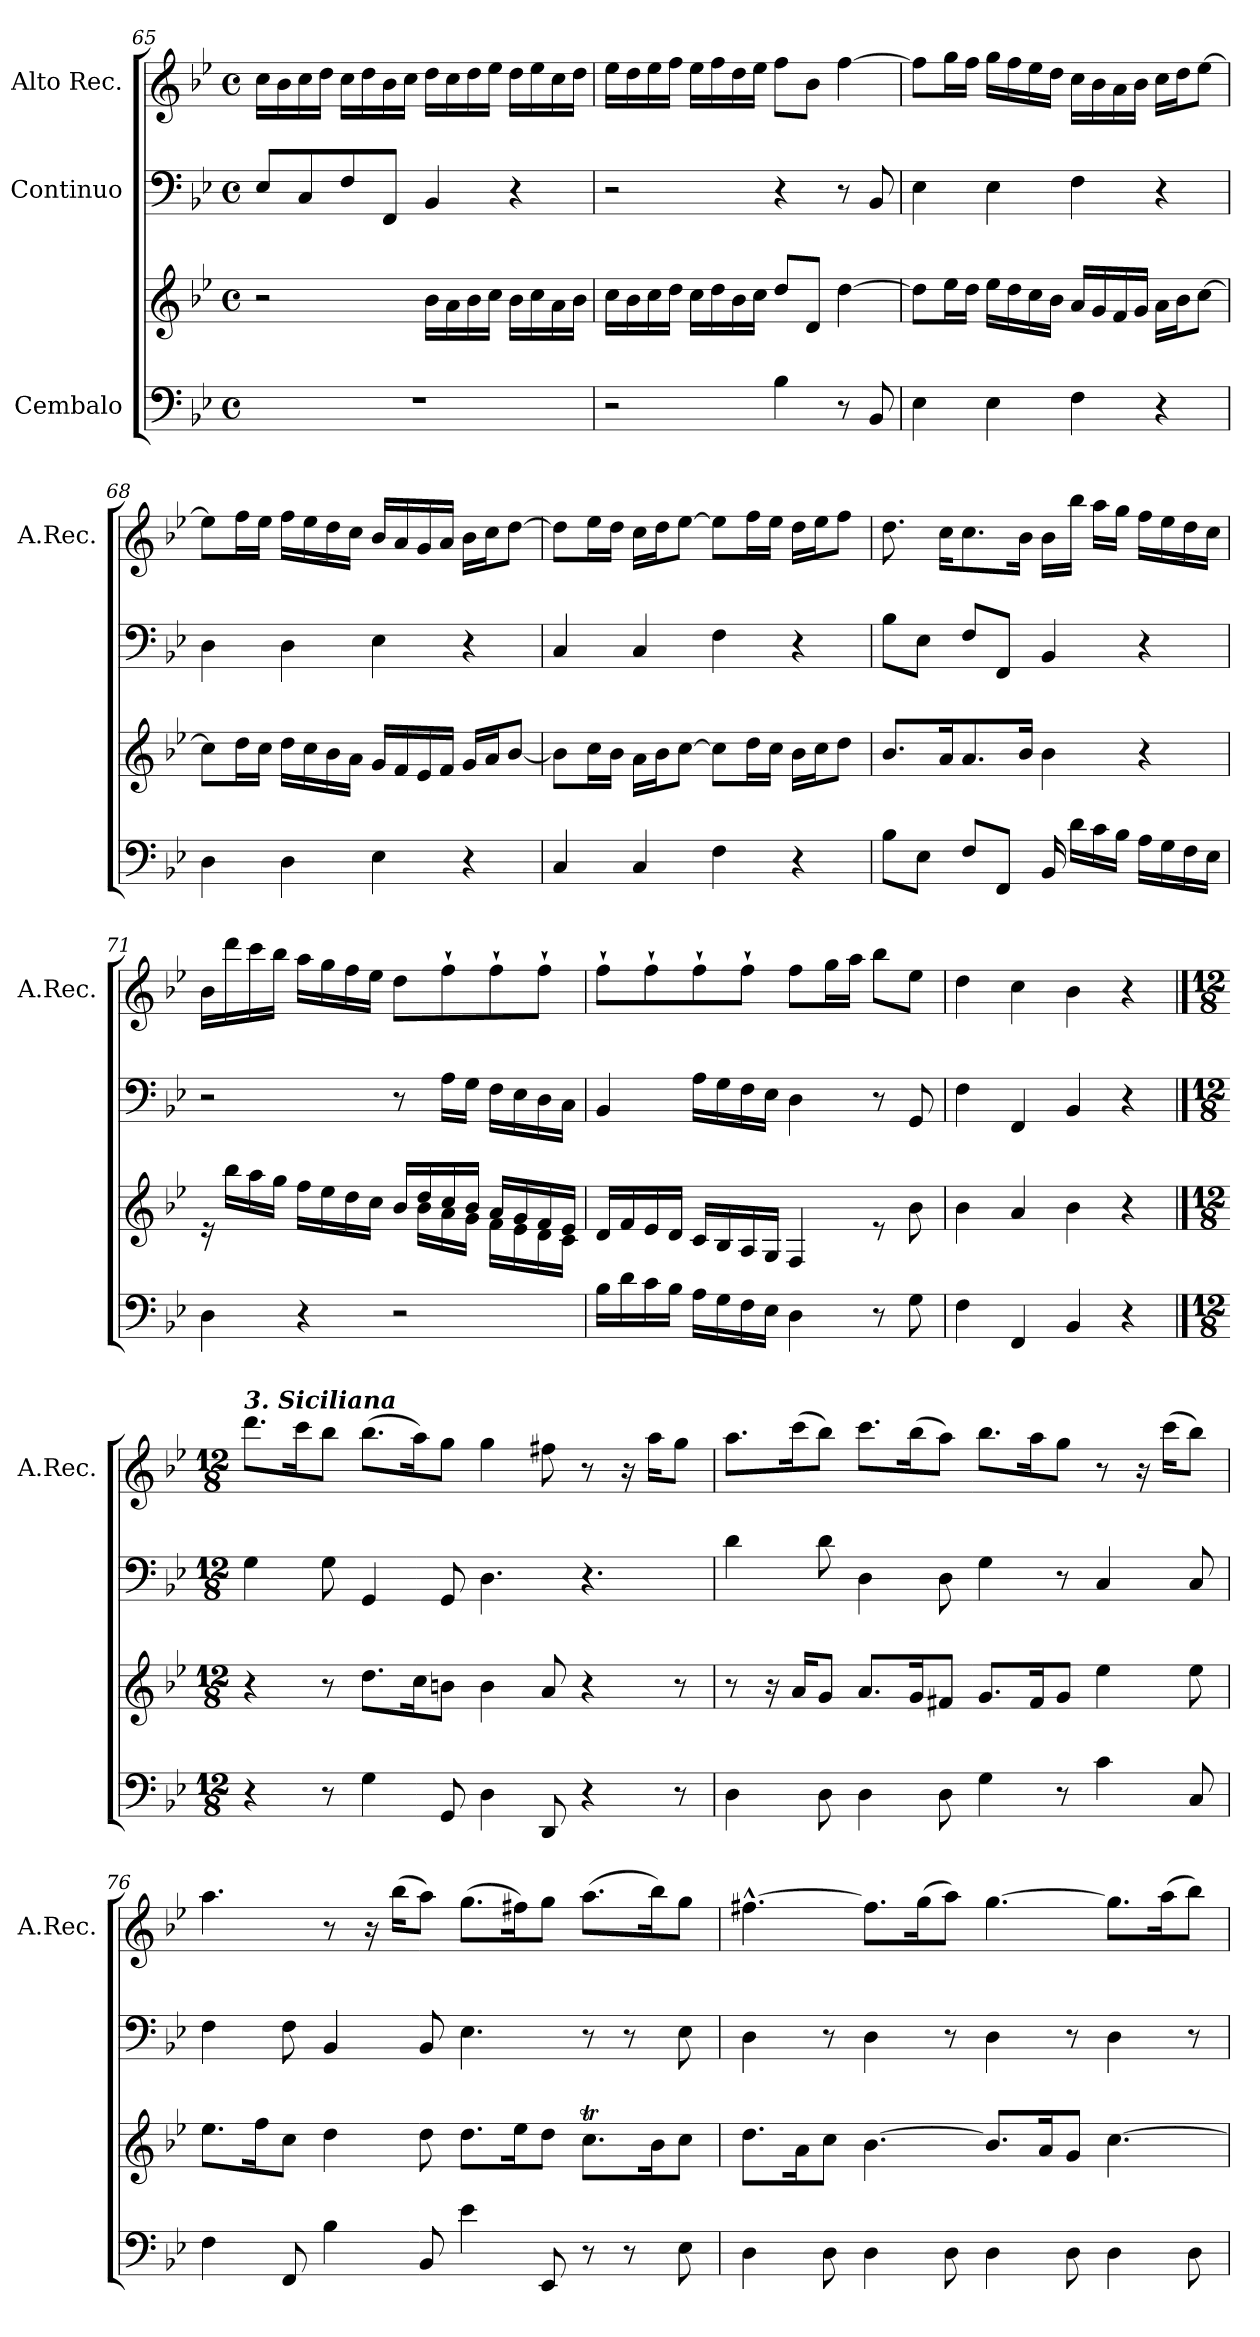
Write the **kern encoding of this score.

**kern	**kern	**kern	**kern
*part3	*part3	*part2	*part1
*staff4	*staff3	*staff2	*staff1
*I"Cembalo	*	*I"Continuo	*I"Alto Rec.
*	*	*	*I'A.Rec.
*clefF4	*clefG2	*clefF4	*clefG2
*k[b-e-]	*k[b-e-]	*k[b-e-]	*k[b-e-]
*M4/4	*M4/4	*M4/4	*M4/4
*met(c)	*met(c)	*met(c)	*met(c)
=65	=65	=65	=65
1r	2r	8E-/L	16cc\LL
.	.	.	16b-\
.	.	8C/	16cc\
.	.	.	16dd\JJ
.	.	8F/	16cc\LL
.	.	.	16dd\
.	.	8FF/J	16b-\
.	.	.	16cc\JJ
.	16b-\LL	4BB-/	16dd\LL
.	16a\	.	16cc\
.	16b-\	.	16dd\
.	16cc\JJ	.	16ee-\JJ
.	16b-\LL	4r	16dd\LL
.	16cc\	.	16ee-\
.	16a\	.	16cc\
.	16b-\JJ	.	16dd\JJ
=66	=66	=66	=66
2r	16cc\LL	2r	16ee-\LL
.	16b-\	.	16dd\
.	16cc\	.	16ee-\
.	16dd\JJ	.	16ff\JJ
.	16cc\LL	.	16ee-\LL
.	16dd\	.	16ff\
.	16b-\	.	16dd\
.	16cc\JJ	.	16ee-\JJ
4B-\	8dd/L	4r	8ff\L
.	8d/J	.	8b-\J
8r	[4dd\	8r	[4ff\
8BB-/	.	8BB-/	.
=67	=67	=67	=67
4E-\	8dd\L]	4E-\	8ff\L]
.	16ee-\L	.	16gg\L
.	16dd\JJ	.	16ff\JJ
4E-\	16ee-\LL	4E-\	16gg\LL
.	16dd\	.	16ff\
.	16cc\	.	16ee-\
.	16b-\JJ	.	16dd\JJ
4F\	16a/LL	4F\	16cc\LL
.	16g/	.	16b-\
.	16f/	.	16a\
.	16g/JJ	.	16b-\JJ
4r	16a\LL	4r	16cc\LL
.	16b-\J	.	16dd\J
.	[8cc\J	.	[8ee-\J
!!LO:PB:g=z
=68	=68	=68	=68
4D\	8cc\L]	4D\	8ee-\L]
.	16dd\L	.	16ff\L
.	16cc\JJ	.	16ee-\JJ
4D\	16dd\LL	4D\	16ff\LL
.	16cc\	.	16ee-\
.	16b-\	.	16dd\
.	16a\JJ	.	16cc\JJ
4E-\	16g/LL	4E-\	16b-/LL
.	16f/	.	16a/
.	16e-/	.	16g/
.	16f/JJ	.	16a/JJ
4r	16g/LL	4r	16b-\LL
.	16a/J	.	16cc\J
.	[8b-/J	.	[8dd\J
=69	=69	=69	=69
4C/	8b-\L]	4C/	8dd\L]
.	16cc\L	.	16ee-\L
.	16b-\JJ	.	16dd\JJ
4C/	16a\LL	4C/	16cc\LL
.	16b-\J	.	16dd\J
.	[8cc\J	.	[8ee-\J
4F\	8cc\L]	4F\	8ee-\L]
.	16dd\L	.	16ff\L
.	16cc\JJ	.	16ee-\JJ
4r	16b-\LL	4r	16dd\LL
.	16cc\J	.	16ee-\J
.	8dd\J	.	8ff\J
=70	=70	=70	=70
8B-\L	8.b-/L	8B-\L	8.dd\
8E-\J	.	8E-\J	.
.	16a/K	.	16cc\KL
8F/L	8.a/	8F/L	8.cc\
8FF/J	.	8FF/J	.
.	16b-/Jk	.	16b-\Jk
16BB-/	4b-\	4BB-/	16b-\LL
16d\LL	.	.	16bb-\JJ
16c\	.	.	16aa\LL
16B-\JJ	.	.	16gg\JJ
16A\LL	4r	4r	16ff\LL
16G\	.	.	16ee-\
16F\	.	.	16dd\
16E-\JJ	.	.	16cc\JJ
=71	=71	=71	=71
*	*^	*	*
4D\	16re	16ryy	2r	16b-\LL
*	*v	*v	*	*
.	16bb-\LL	.	16ddd\
.	16aa\	.	16ccc\
.	16gg\JJ	.	16bb-\JJ
4r	16ff\LL	.	16aa\LL
.	16ee-\	.	16gg\
.	16dd\	.	16ff\
.	16cc\JJ	.	16ee-\JJ
2r	16b-/LL	8r	8dd\L
*	*^	*	*
.	16dd/	16b-\LL	.	.
.	16cc/	16a\	16A\LL	8ff`\
.	16b-/JJ	16g\JJ	16G\JJ	.
.	16a/LL	16f\LL	16F\LL	8ff`\
.	16g/	16e-\	16E-\	.
.	16f/	16d\	16D\	8ff`\J
.	16e-/JJ	16c\JJ	16C\JJ	.
*	*v	*v	*	*
!!LO:LB:g=z
=72	=72	=72	=72
16B-\LL	16d/LL	4BB-/	8ff`\L
16d\	16f/	.	.
16c\	16e-/	.	8ff`\
16B-\JJ	16d/JJ	.	.
16A\LL	16c/LL	16A\LL	8ff`\
16G\	16B-/	16G\	.
16F\	16A/	16F\	8ff`\J
16E-\JJ	16G/JJ	16E-\JJ	.
4D\	4F/	4D\	8ff\L
.	.	.	16gg\L
.	.	.	16aa\JJ
8r	8re	8r	8bb-\L
8G\	8b-\	8GG/	8ee-\J
=73	=73	=73	=73
4F\	4b-\	4F\	4dd\
4FF/	4a/	4FF/	4cc\
4BB-/	4b-\	4BB-/	4b-\
4r	4r	4r	4r
!!LO:LB:g=z
==74	==74	==74	==74
*M12/8	*M12/8	*M12/8	*M12/8
*	*	*	*MM75
!	!	!	!LO:TX:a:Bi:t=3. Siciliana
4r	4r	4G\	8.ddd\L
.	.	.	16ccc\K
8r	8r	8G\	8bb-\J
4G\	8.dd\L	4GG/	(>8.bb-\L
.	16cc\K	.	16aa\K)
8GG/	8bn\J	8GG/	8gg\J
4D\	4b\	4.D\	4gg\
8DD/	8a/	.	8ff#X\
4r	4r	4.r	8r
.	.	.	16r
.	.	.	16aa\KL
8r	8r	.	8gg\J
=75	=75	=75	=75
4D\	8r	4d\	8.aa\L
.	16r	.	.
.	16a/KL	.	(>16ccc\K
8D\	8g/J	8d\	8bb-\J)
4D\	8.a/L	4D\	8.ccc\L
.	16g/K	.	(>16bb-\K
8D\	8f#X/J	8D\	8aa\J)
4G\	8.g/L	4G\	8.bb-\L
.	16f#/K	.	16aa\K
8r	8g/J	8r	8gg\J
4c\	4ee-\	4C/	8r
.	.	.	16r
.	.	.	(>16ccc\KL
8C/	8ee-\	8C/	8bb-\J)
=76	=76	=76	=76
4F\	8.ee-\L	4F\	4.aa\
.	16ff\K	.	.
8FF/	8cc\J	8F\	.
4B-\	4dd\	4BB-/	8r
.	.	.	16r
.	.	.	(>16bb-\KL
8BB-/	8dd\	8BB-/	8aa\J)
4e-\	8.dd\L	4.E-\	(>8.gg\L
.	16ee-\K	.	16ff#X\K)
8EE-/	8dd\J	.	8gg\J
8r	8.ccT\L	8r	(>8.aa\L
8r	.	8r	.
.	16b-\K	.	16bb-\K)
8E-\	8cc\J	8E-\	8gg\J
!!LO:LB:g=z
=77	=77	=77	=77
4D\	8.dd\L	4D\	[4.ff#X^^\
.	16a\K	.	.
8D\	8cc\J	8r	.
4D\	[4.b-\	4D\	8.ff#\L]
.	.	.	(>16gg\K
8D\	.	8r	8aa\J)
4D\	8.b-/L]	4D\	[4.gg\
.	16a/K	.	.
8D\	8g/J	8r	.
4D\	[4.cc\	4D\	8.gg\L]
.	.	.	(>16aa\K
8D\	.	8r	8bb-\J)
=	=	=	=
*-	*-	*-	*-
